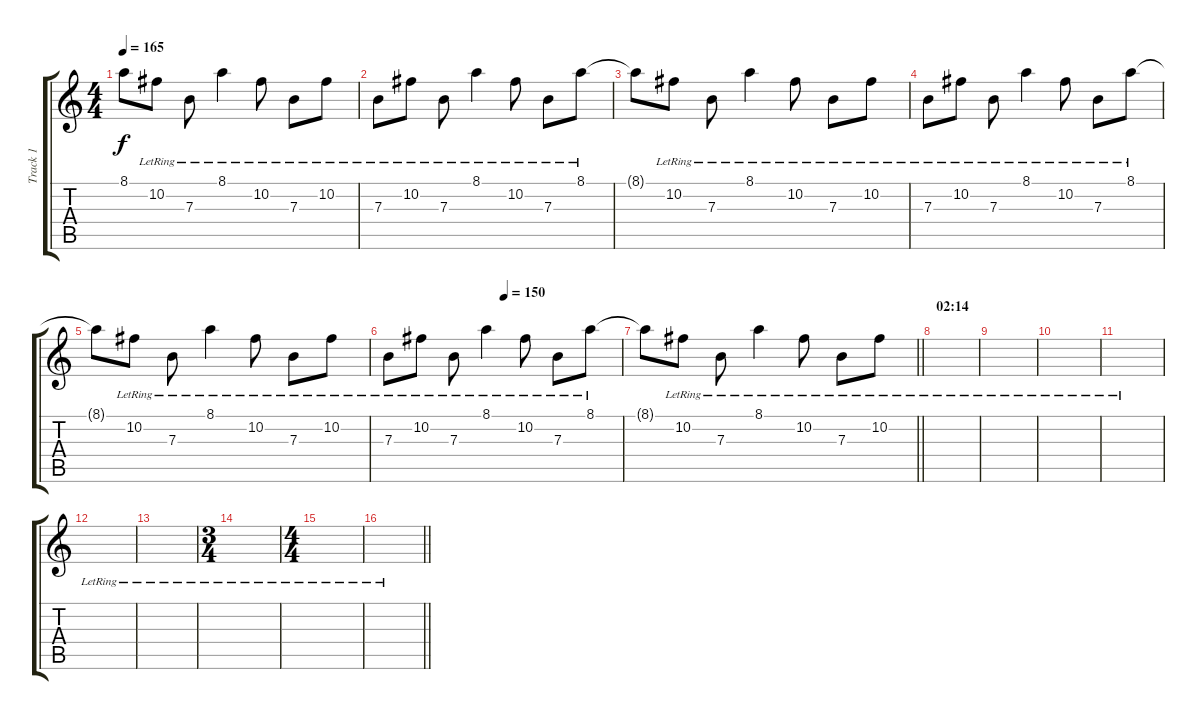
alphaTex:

\track ("Track 1" "Track 1") {instrument overdrivenguitar}
\staff {score tabs}
\tuning (Db4 Ab3 E3 B2 Gb2 B1) {hide}
\ts (4 4)
\tempo 165
\clef g2
\ks c
8.1{t}.8{dy f} 10.2{lr}.8 7.3{lr}.8 8.1{lr}.4 10.2{lr}.8 7.3{lr}.8 10.2{lr}.8 |
7.3{lr}.8{instrument electricguitarclean} 10.2{lr}.8 7.3{lr}.8 8.1{lr}.4 10.2{lr}.8 7.3{lr}.8 8.1{lr}.8 |
8.1{t}.8 10.2{lr}.8 7.3{lr}.8 8.1{lr}.4 10.2{lr}.8 7.3{lr}.8 10.2{lr}.8 |
7.3{lr}.8{instrument electricguitarclean} 10.2{lr}.8 7.3{lr}.8 8.1{lr}.4 10.2{lr}.8 7.3{lr}.8 8.1{lr}.8 |
8.1{t}.8 10.2{lr}.8 7.3{lr}.8 8.1{lr}.4 10.2{lr}.8 7.3{lr}.8 10.2{lr}.8 |
\tempo (150 0.5)
7.3{lr}.8{instrument electricguitarclean} 10.2{lr}.8 7.3{lr}.8 8.1{lr}.4 10.2{lr}.8 7.3{lr}.8 8.1{lr}.8 |
\barLineRight lightlight
8.1{t}.8 10.2{lr}.8 7.3{lr}.8 8.1{lr}.4 10.2{lr}.8 7.3{lr}.8 10.2{lr}.8 |
\section ("" "02:14")
|
|
|
|
|
|
\ts (3 4)
|
\ts (4 4)
|
\barLineRight lightlight
